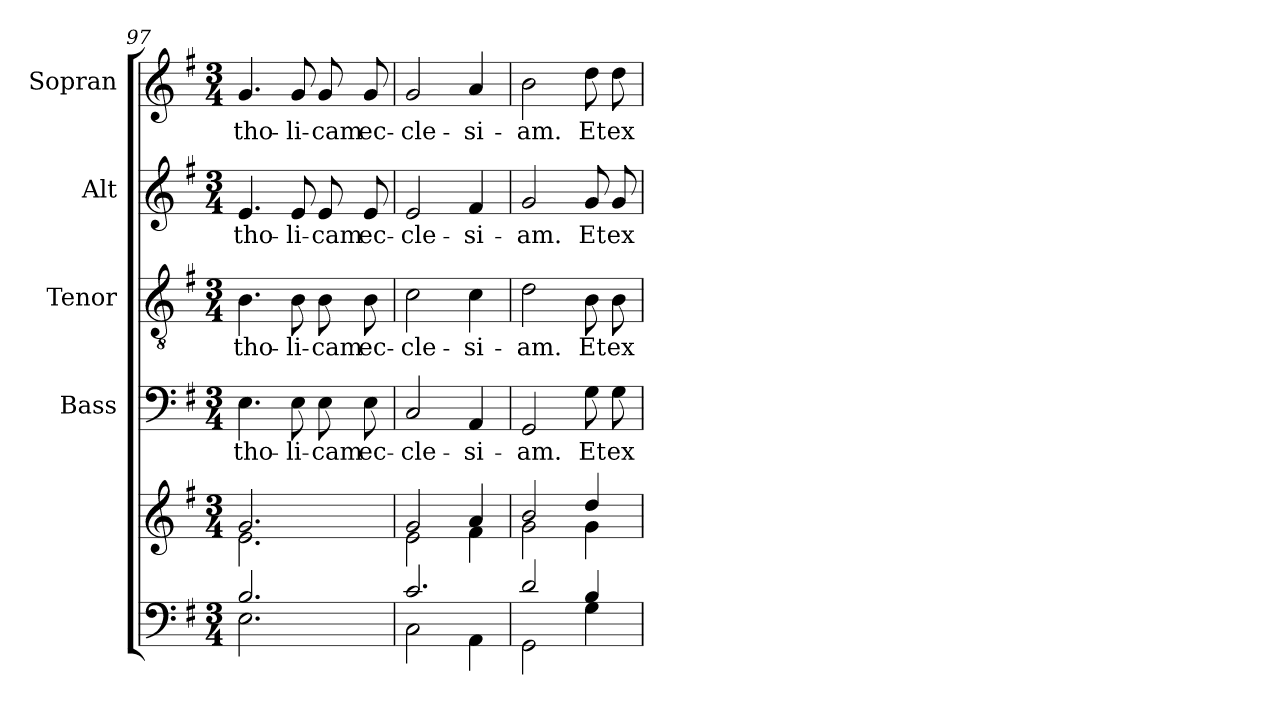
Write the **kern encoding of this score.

**kern	**kern	**kern	**text	**kern	**text	**kern	**text	**kern	**text
*part5	*part5	*part4	*part4	*part3	*part3	*part2	*part2	*part1	*part1
*staff6	*staff5	*staff4	*staff4	*staff3	*staff3	*staff2	*staff2	*staff1	*staff1
*	*	*I"Bass	*	*I"Tenor	*	*I"Alt	*	*I"Sopran	*
*	*	*I'B.	*	*I'T.	*	*I'A.	*	*I'S.	*
*clefF4	*clefG2	*clefF4	*	*clefGv2	*	*clefG2	*	*clefG2	*
*k[f#]	*k[f#]	*k[f#]	*	*k[f#]	*	*k[f#]	*	*k[f#]	*
*G:	*G:	*G:	*	*G:	*	*G:	*	*G:	*
*M3/4	*M3/4	*M3/4	*	*M3/4	*	*M3/4	*	*M3/4	*
=97	=97	=97	=97	=97	=97	=97	=97	=97	=97
*^	*^	*	*	*	*	*	*	*	*
!	!	!	!	!	!LO:LY:b	!	!LO:LY:b	!	!LO:LY:b	!	!LO:LY:b
2.B/	2.E\	2.g/	2.e\	4.E\	-tho-	4.B\	-tho-	4.e/	-tho-	4.g/	-tho-
!	!	!	!	!	!LO:LY:b	!	!LO:LY:b	!	!LO:LY:b	!	!LO:LY:b
.	.	.	.	8E\	-li-	8B\	-li-	8e/	-li-	8g/	-li-
!	!	!	!	!	!LO:LY:b	!	!LO:LY:b	!	!LO:LY:b	!	!LO:LY:b
.	.	.	.	8E\	-cam	8B\	-cam	8e/	-cam	8g/	-cam
!	!	!	!	!	!LO:LY:b	!	!LO:LY:b	!	!LO:LY:b	!	!LO:LY:b
.	.	.	.	8E\	ec-	8B\	ec-	8e/	ec-	8g/	ec-
=98	=98	=98	=98	=98	=98	=98	=98	=98	=98	=98	=98
!	!	!	!	!	!LO:LY:b	!	!LO:LY:b	!	!LO:LY:b	!	!LO:LY:b
2.c/	2C\	2g/	2e\	2C/	-cle-	2c\	-cle-	2e/	-cle-	2g/	-cle-
!	!	!	!	!	!LO:LY:b	!	!LO:LY:b	!	!LO:LY:b	!	!LO:LY:b
.	4AA\	4a/	4f#\	4AA/	-si-	4c\	-si-	4f#/	-si-	4a/	-si-
=99	=99	=99	=99	=99	=99	=99	=99	=99	=99	=99	=99
!	!	!	!	!	!LO:LY:b	!	!LO:LY:b	!	!LO:LY:b	!	!LO:LY:b
2d/	2GG\	2b/	2g\	2GG/	-am.	2d\	-am.	2g/	-am.	2b\	-am.
!	!	!	!	!	!LO:LY:b	!	!LO:LY:b	!	!LO:LY:b	!	!LO:LY:b
4B/	4G\	4dd/	4g\	8G\	Et	8B\	Et	8g/	Et	8dd\	Et
!	!	!	!	!	!LO:LY:b	!	!LO:LY:b	!	!LO:LY:b	!	!LO:LY:b
.	.	.	.	8G\	ex-	8B\	ex-	8g/	ex-	8dd\	ex-
*v	*v	*	*	*	*	*	*	*	*	*	*
*	*v	*v	*	*	*	*	*	*	*	*
=	=	=	=	=	=	=	=	=	=
*-	*-	*-	*-	*-	*-	*-	*-	*-	*-
